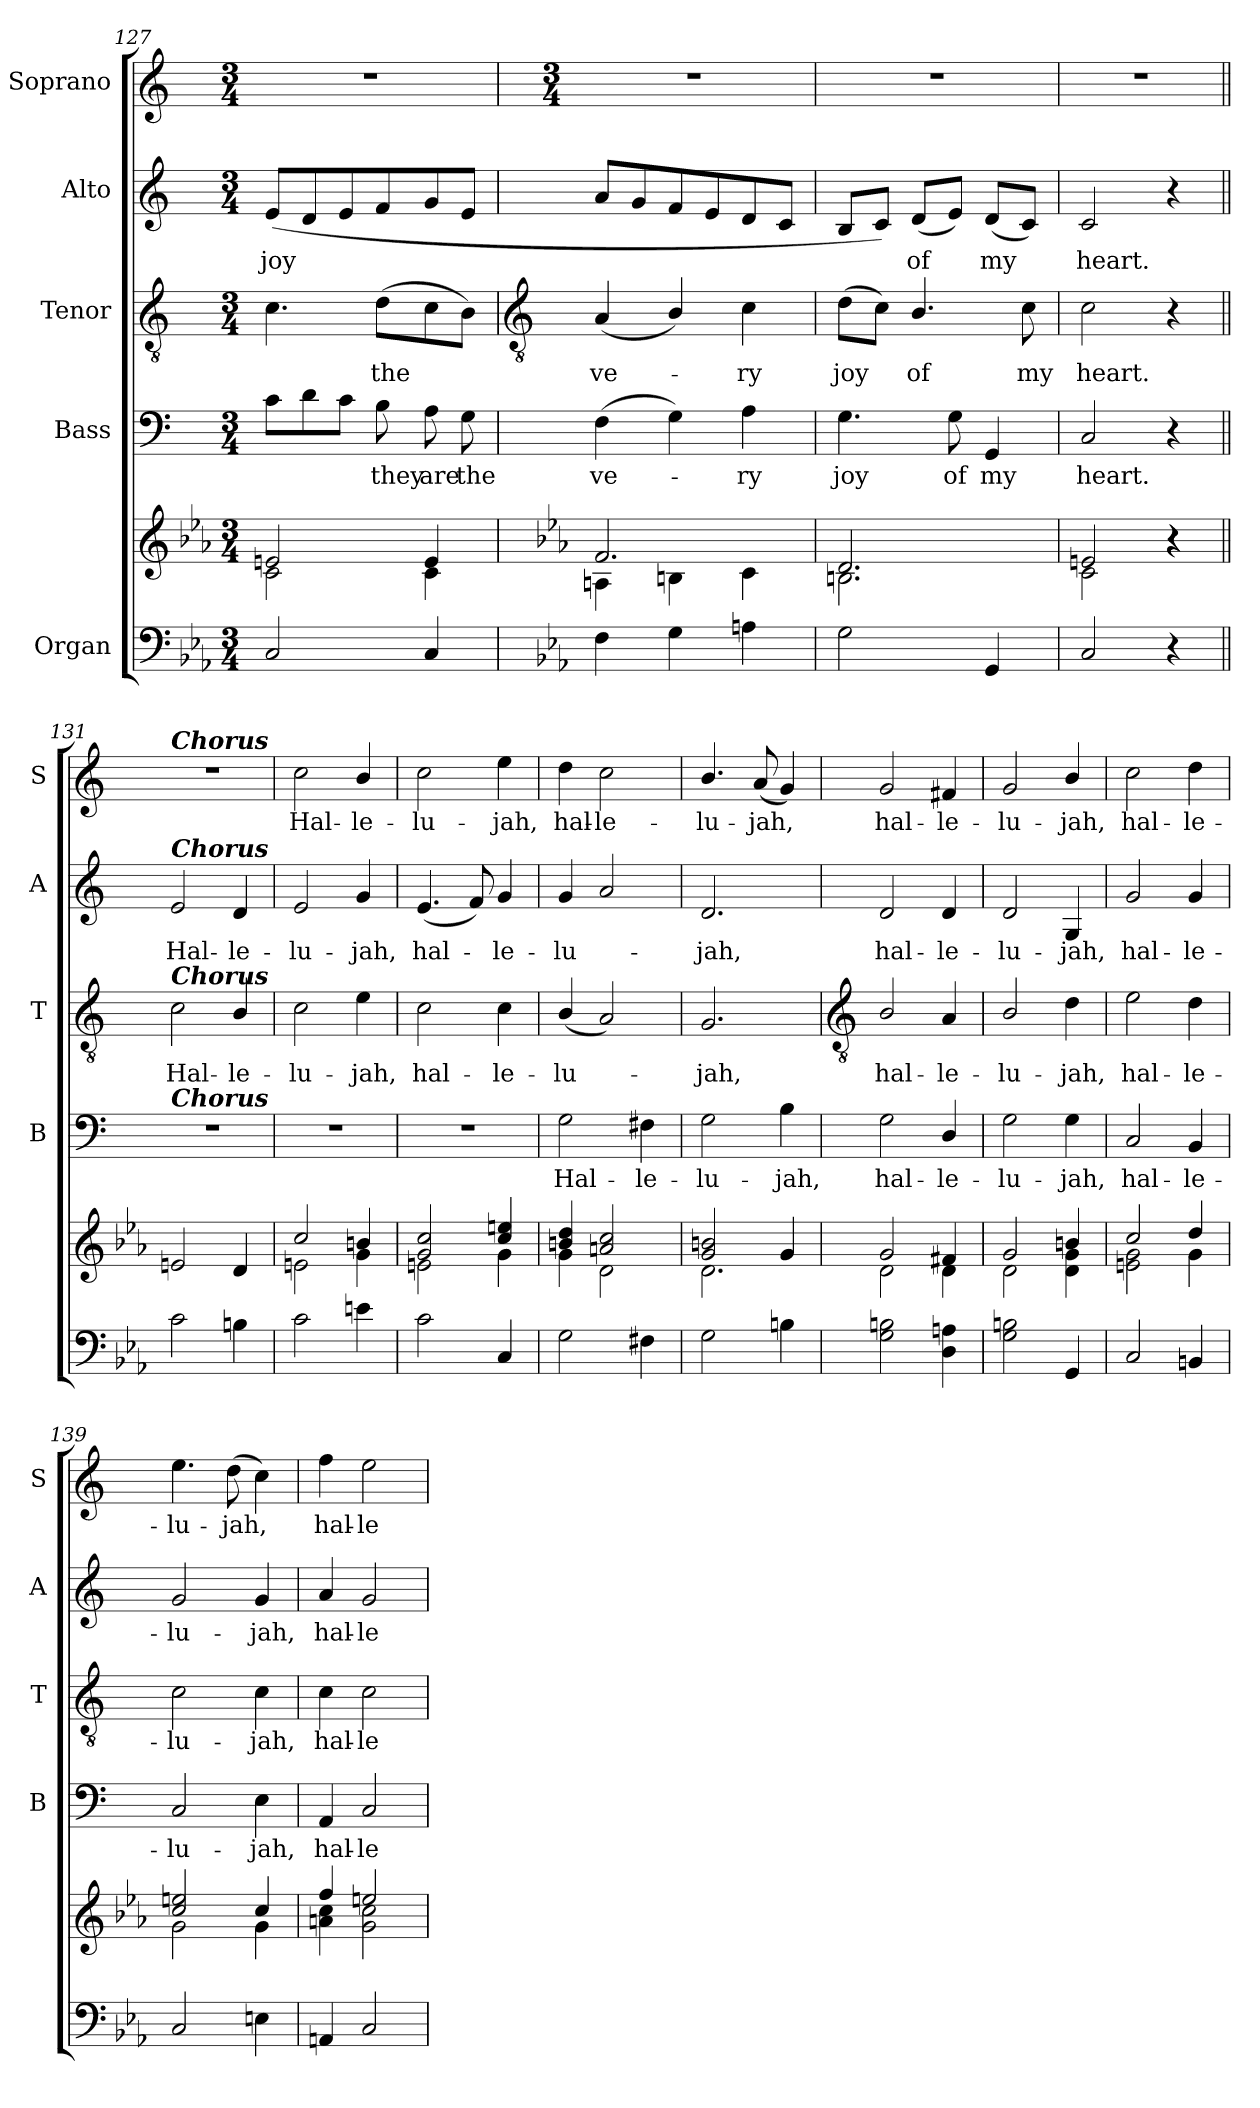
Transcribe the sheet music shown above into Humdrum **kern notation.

**kern	**kern	**kern	**text	**kern	**text	**kern	**text	**kern	**text
*part5	*part5	*part4	*part4	*part3	*part3	*part2	*part2	*part1	*part1
*staff6	*staff5	*staff4	*staff4	*staff3	*staff3	*staff2	*staff2	*staff1	*staff1
*I"Organ	*	*I"Bass	*	*I"Tenor	*	*I"Alto	*	*I"Soprano	*
*	*	*I'B	*	*I'T	*	*I'A	*	*I'S	*
*clefF4	*clefG2	*clefF4	*	*clefGv2	*	*clefG2	*	*clefG2	*
*k[b-e-a-]	*k[b-e-a-]	*k[]	*	*k[]	*	*k[]	*	*k[]	*
*E-:	*E-:	*C:	*	*C:	*	*C:	*	*C:	*
*M3/4	*M3/4	*M3/4	*	*M3/4	*	*M3/4	*	*M3/4	*
=127	=127	=127	=127	=127	=127	=127	=127	=127	=127
*	*^	*	*	*	*	*	*	*	*
!	!	!	!	!	!	!	!	!LO:LY:b	!	!
2C	2en/	2c\	8cL	.	4.c	.	(<8eL	joy	2.r	.
.	.	.	8d	.	.	.	8d	.	.	.
.	.	.	8cJ	.	.	.	8e	.	.	.
!	!	!	!	!LO:LY:b	!	!LO:LY:b	!	!	!	!
.	.	.	8B	they	(>8dL	the	8f	.	.	.
!	!	!	!	!LO:LY:b	!	!	!	!	!	!
4C	4e/	4c\	8A	are	8c	.	8g	.	.	.
!	!	!	!	!LO:LY:b	!	!	!	!	!	!
.	.	.	8G	the	8BJ)	.	8eJ	.	.	.
*	*v	*v	*	*	*	*	*	*	*	*
!!LO:LB:g=z
=128	=128	=128	=128	=128	=128	=128	=128	=128	=128
*	*	*	*	*clefGv2	*	*	*	*	*
*	*	*	*	*	*	*	*	*k[]	*
*	*	*	*	*	*	*	*	*C:	*
*	*	*	*	*	*	*	*	*M3/4	*
*	*^	*	*	*	*	*	*	*	*
*	*	*^	*	*	*	*	*	*	*	*
!	!	!	!LO:N:vis=1	!	!LO:LY:b	!	!LO:LY:b	!	!	!LO:N:vis=1	!
4F\	2.f/	4An\	2.ryy	(>4F	ve-	(<4A	ve-	8aL	.	2.r	.
.	.	.	.	.	.	.	.	8g	.	.	.
4G\	.	4Bn\	.	4G)	.	4B/)	.	8f	.	.	.
.	.	.	.	.	.	.	.	8e	.	.	.
!	!	!	!	!	!LO:LY:b	!	!LO:LY:b	!	!	!	!
4An\	.	4c\	.	4A	ry	4c	ry	8d	.	.	.
.	.	.	.	.	.	.	.	8cJ	.	.	.
=129	=129	=129	=129	=129	=129	=129	=129	=129	=129	=129	=129
!	!	!	!LO:N:vis=1	!	!LO:LY:b	!	!LO:LY:b	!	!	!LO:N:vis=1	!
2G\	2.d/	2.Bn\	2.ryy	4.G	joy	(>8dL	joy	8BL	.	2.r	.
.	.	.	.	.	.	8cJ)	.	8cJ)	.	.	.
!	!	!	!	!	!	!	!LO:LY:b	!	!LO:LY:b	!	!
.	.	.	.	.	.	4.B/	of	(<8dL	of	.	.
!	!	!	!	!	!LO:LY:b	!	!	!	!	!	!
.	.	.	.	8G	of	.	.	8eJ)	.	.	.
!	!	!	!	!	!LO:LY:b	!	!	!	!LO:LY:b	!	!
4GG	.	.	.	4GG	my	.	.	(<8dL	my	.	.
!	!	!	!	!	!	!	!LO:LY:b	!	!	!	!
.	.	.	.	.	.	8c	my	8cJ)	.	.	.
=130	=130	=130	=130	=130	=130	=130	=130	=130	=130	=130	=130
!	!	!	!LO:N:vis=1	!	!LO:LY:b	!	!LO:LY:b	!	!LO:LY:b	!LO:N:vis=1	!
2C	2en/	2c\	2.ryy	2C	heart.	2c	heart.	2c	heart.	2.r	.
4r	4r	4r	.	4r	.	4r	.	4r	.	.	.
=131||	=131||	=131||	=131||	=131||	=131||	=131||	=131||	=131||	=131||	=131||	=131||
!	!	!	!	!	!	!	!	!	!	!LO:TX:a:Bi:t=Chorus	!
!	!	!	!	!	!	!	!	!LO:TX:a:Bi:t=Chorus	!	!	!
!	!	!	!	!	!	!LO:TX:a:Bi:t=Chorus	!	!	!	!	!
!	!	!	!	!LO:TX:a:Bi:t=Chorus	!	!	!	!	!	!	!
!	!	!	!LO:N:vis=1	!LO:N:vis=1	!	!	!LO:LY:b	!	!LO:LY:b	!LO:N:vis=1	!
2c\	2en/	2ryy	2.ryy	2.r	.	2c	Hal-	2e	Hal-	2.r	.
!	!	!	!	!	!	!	!LO:LY:b	!	!LO:LY:b	!	!
4Bn\	4d/	4ryy	.	.	.	4B/	-le-	4d	-le-	.	.
=132	=132	=132	=132	=132	=132	=132	=132	=132	=132	=132	=132
!	!	!	!LO:N:vis=1	!LO:N:vis=1	!	!	!LO:LY:b	!	!LO:LY:b	!	!LO:LY:b
2c\	2cc/	2en\	2.ryy	2.r	.	2c	-lu-	2e	-lu-	2cc	Hal-
!	!	!	!	!	!	!	!LO:LY:b	!	!LO:LY:b	!	!LO:LY:b
4en\	4bn/	4g\	.	.	.	4e	-jah,	4g	-jah,	4b/	-le-
=133	=133	=133	=133	=133	=133	=133	=133	=133	=133	=133	=133
!	!	!	!LO:N:vis=1	!LO:N:vis=1	!	!	!LO:LY:b	!	!LO:LY:b	!	!LO:LY:b
2c\	2g/ 2cc/	2en\	2.ryy	2.r	.	2c	hal-	(<4.e	hal-	2cc	-lu-
.	.	.	.	.	.	.	.	8f)	.	.	.
!	!	!	!	!	!	!	!LO:LY:b	!	!LO:LY:b	!	!LO:LY:b
4C	4cc/ 4een/	4g\	.	.	.	4c	-le-	4g	le-	4ee	-jah,
=134	=134	=134	=134	=134	=134	=134	=134	=134	=134	=134	=134
!	!	!	!LO:N:vis=1	!	!LO:LY:b	!	!LO:LY:b	!	!LO:LY:b	!	!LO:LY:b
2G\	4bn/ 4dd/	4g\	2.ryy	2G	Hal-	(<4B/	-lu-	4g	-lu-	4dd	hal-
!	!	!	!	!	!	!	!	!	!	!	!LO:LY:b
.	2an/ 2cc/	2d\	.	.	.	2A)	.	2a	.	2cc	-le-
!	!	!	!	!	!LO:LY:b	!	!	!	!	!	!
4F#X\	.	.	.	4F#X	-le-	.	.	.	.	.	.
=135	=135	=135	=135	=135	=135	=135	=135	=135	=135	=135	=135
!	!	!	!LO:N:vis=1	!	!LO:LY:b	!	!LO:LY:b	!	!LO:LY:b	!	!LO:LY:b
2G\	2g/ 2bn/	2.d\	2.ryy	2G	-lu-	2.G	jah,	2.d	-jah,	4.b/	-lu-
!	!	!	!	!	!	!	!	!	!	!	!LO:LY:b
.	.	.	.	.	.	.	.	.	.	(<8aL	-jah,
!	!	!	!	!	!LO:LY:b	!	!	!	!	!	!
4Bn\	4g/	.	.	4B	-jah,	.	.	.	.	4g)	.
!!LO:LB:g=z
=136	=136	=136	=136	=136	=136	=136	=136	=136	=136	=136	=136
*	*	*	*	*	*	*clefGv2	*	*	*	*	*
!	!	!	!LO:N:vis=1	!	!LO:LY:b	!	!LO:LY:b	!	!LO:LY:b	!	!LO:LY:b
2G 2Bn	2g/	2d\	2.ryy	2G	hal-	2B/	hal-	2d	hal-	2g	hal-
!	!	!	!	!	!LO:LY:b	!	!LO:LY:b	!	!LO:LY:b	!	!LO:LY:b
4D 4An	4f#X/	4d\	.	4D/	-le-	4A	-le-	4d	-le-	4f#X	-le-
=137	=137	=137	=137	=137	=137	=137	=137	=137	=137	=137	=137
!	!	!	!LO:N:vis=1	!	!LO:LY:b	!	!LO:LY:b	!	!LO:LY:b	!	!LO:LY:b
2G 2Bn	2g/	2d\	2.ryy	2G	-lu-	2B/	-lu-	2d	-lu-	2g	-lu-
!	!	!	!	!	!LO:LY:b	!	!LO:LY:b	!	!LO:LY:b	!	!LO:LY:b
4GG/	4bn/	4d\ 4g\	.	4G	-jah,	4d	-jah,	4G	-jah,	4b/	-jah,
=138	=138	=138	=138	=138	=138	=138	=138	=138	=138	=138	=138
!	!	!	!LO:N:vis=1	!	!LO:LY:b	!	!LO:LY:b	!	!LO:LY:b	!	!LO:LY:b
2C	2cc/	2en\ 2g\	2.ryy	2C	hal-	2e	hal-	2g	hal-	2cc	hal-
!	!	!	!	!	!LO:LY:b	!	!LO:LY:b	!	!LO:LY:b	!	!LO:LY:b
4BBn	4dd/	4g\	.	4BB	-le-	4d	-le-	4g	-le-	4dd	-le-
=139	=139	=139	=139	=139	=139	=139	=139	=139	=139	=139	=139
!	!	!	!LO:N:vis=1	!	!LO:LY:b	!	!LO:LY:b	!	!LO:LY:b	!	!LO:LY:b
2C	2cc/ 2een/	2g\	2.ryy	2C	-lu-	2c	-lu-	2g	-lu-	4.ee	-lu-
!	!	!	!	!	!	!	!	!	!	!	!LO:LY:b
.	.	.	.	.	.	.	.	.	.	(>8ddL	-jah,
!	!	!	!	!	!LO:LY:b	!	!LO:LY:b	!	!LO:LY:b	!	!
4En	4cc/	4g\	.	4E	-jah,	4c	-jah,	4g	-jah,	4cc)	.
=140	=140	=140	=140	=140	=140	=140	=140	=140	=140	=140	=140
!	!	!	!LO:N:vis=1	!	!LO:LY:b	!	!LO:LY:b	!	!LO:LY:b	!	!LO:LY:b
4AAn	4ff/	4an\ 4cc\	2.ryy	4AA	hal-	4c	hal-	4a	hal-	4ff	hal-
!	!	!	!	!	!LO:LY:b	!	!LO:LY:b	!	!LO:LY:b	!	!LO:LY:b
2C	2een/	2g\ 2cc\	.	2C	-le-	2c	-le-	2g	-le-	2ee	-le-
*	*v	*v	*v	*	*	*	*	*	*	*	*
=	=	=	=	=	=	=	=	=	=
*-	*-	*-	*-	*-	*-	*-	*-	*-	*-
